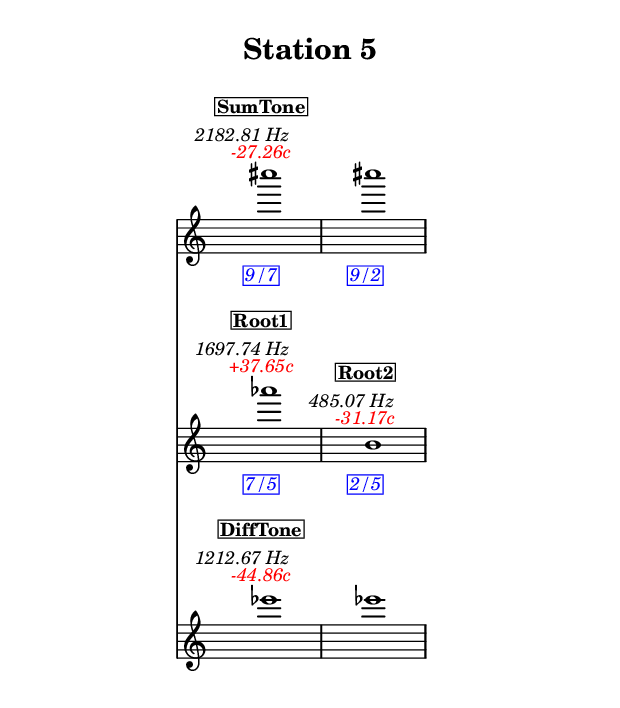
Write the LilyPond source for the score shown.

\version "2.20.0"
\language "english"

#(set-default-paper-size "a6" 'portrait)
#(set-global-staff-size 16)

\header {
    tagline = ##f
    title = \markup {
        \pad-around
            #3
            "Station 5"
        }
}

\layout {
    indent = #25
}

\paper {
    systems-per-page = 1
}

\score {
    \new Score
    <<
        \new Staff
        \with
        {
            \remove Time_signature_engraver
        }
        {
            \clef "treble"
            cs''''1
            - \tweak color #red
            ^ \markup {
                \halign
                    #0
                    \italic
                        {
                            -27.26c
                        }
                }
            ^ \markup {
                \halign
                    #1
                    \italic
                        {
                            2182.81
                            Hz
                        }
                }
            ^ \markup {
                \pad-around
                    #1
                    \box
                        \vcenter
                            \halign
                                #0
                                \bold
                                    {
                                        SumTone
                                    }
                }
            - \tweak color #blue
            _ \markup {
                \pad-around
                    #1
                    \box
                        \halign
                            #0
                            \italic
                                {
                                    9/7
                                }
                }
            \override Score.NonMusicalPaperColumn.padding = #5
            \clef "treble"
            cs''''1
            - \tweak color #blue
            _ \markup {
                \pad-around
                    #1
                    \box
                        \halign
                            #0
                            \italic
                                {
                                    9/2
                                }
                }
        }
        \new Staff
        \with
        {
            \remove Time_signature_engraver
        }
        {
            \clef "treble"
            af'''1
            - \tweak color #red
            ^ \markup {
                \halign
                    #0
                    \italic
                        {
                            +37.65c
                        }
                }
            ^ \markup {
                \halign
                    #1
                    \italic
                        {
                            1697.74
                            Hz
                        }
                }
            ^ \markup {
                \pad-around
                    #1
                    \box
                        \vcenter
                            \halign
                                #0
                                \bold
                                    {
                                        Root1
                                    }
                }
            - \tweak color #blue
            _ \markup {
                \pad-around
                    #1
                    \box
                        \halign
                            #0
                            \italic
                                {
                                    7/5
                                }
                }
            \clef "treble"
            b'1
            - \tweak color #red
            ^ \markup {
                \halign
                    #0
                    \italic
                        {
                            -31.17c
                        }
                }
            ^ \markup {
                \halign
                    #1
                    \italic
                        {
                            485.07
                            Hz
                        }
                }
            ^ \markup {
                \pad-around
                    #1
                    \box
                        \vcenter
                            \halign
                                #0
                                \bold
                                    {
                                        Root2
                                    }
                }
            - \tweak color #blue
            _ \markup {
                \pad-around
                    #1
                    \box
                        \halign
                            #0
                            \italic
                                {
                                    2/5
                                }
                }
        }
        \new Staff
        \with
        {
            \remove Time_signature_engraver
        }
        {
            \clef "treble"
            ef'''1
            - \tweak color #red
            ^ \markup {
                \halign
                    #0
                    \italic
                        {
                            -44.86c
                        }
                }
            ^ \markup {
                \halign
                    #1
                    \italic
                        {
                            1212.67
                            Hz
                        }
                }
            ^ \markup {
                \pad-around
                    #1
                    \box
                        \vcenter
                            \halign
                                #0
                                \bold
                                    {
                                        DiffTone
                                    }
                }
            \clef "treble"
            ef'''1
        }
    >>
}